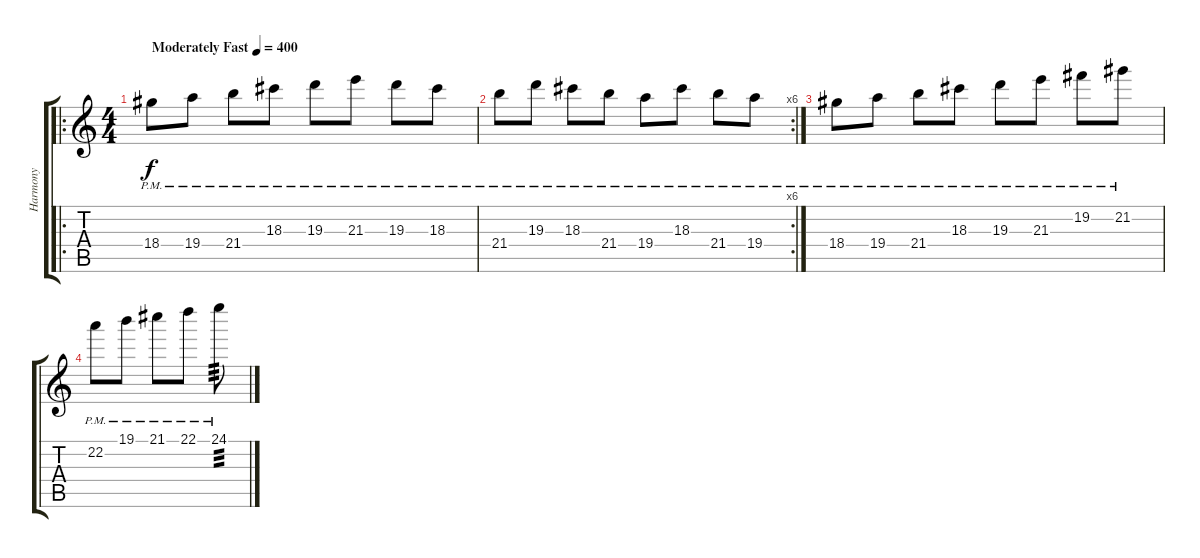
\track ("Harmony" "Harmony") {instrument distortionguitar}
\staff {score tabs}
\tuning (E4 B3 G3 D3 A2 E2) {hide}
\ro
\ts (4 4)
\tempo (400 "Moderately Fast")
\clef g2
\ks c
18.4{pm}.8{dy f instrument distortionguitar} 19.4{pm}.8 21.4{pm}.8 18.3{pm}.8 19.3{pm}.8 21.3{pm}.8 19.3{pm}.8 18.3{pm}.8 |
\rc 6
21.4{pm}.8 19.3{pm}.8 18.3{pm}.8 21.4{pm}.8 19.4{pm}.8 18.3{pm}.8 21.4{pm}.8 19.4{pm}.8 |
18.4{pm}.8 19.4{pm}.8 21.4{pm}.8 18.3{pm}.8 19.3{pm}.8 21.3{pm}.8 19.2{pm}.8 21.2{pm}.8 |
22.2{pm}.8 19.1{pm}.8 21.1{pm}.8 22.1{pm}.8 24.1{pm}.8{tp 3}
